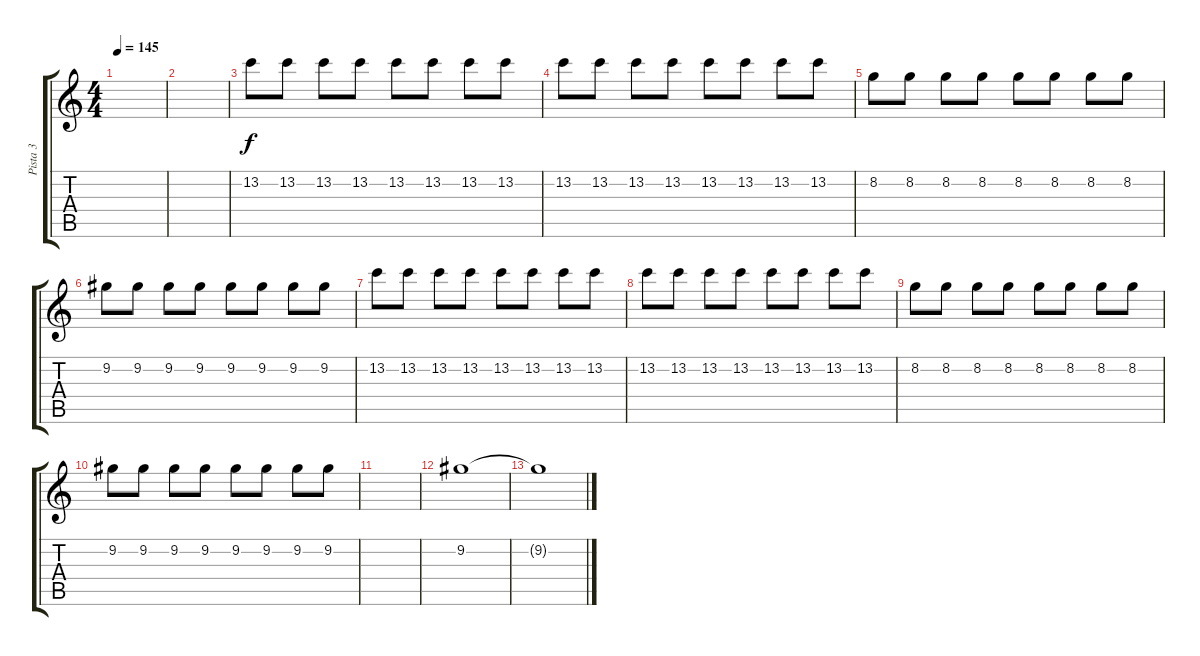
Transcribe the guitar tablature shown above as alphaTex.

\track ("Pista 3" "Pista 3") {instrument distortionguitar}
\staff {score tabs}
\tuning (E4 B3 G3 D3 A2 E2) {hide}
\ts (4 4)
\tempo 145
\clef g2
\ks c
|
|
13.2.8{instrument overdrivenguitar} 13.2.8 13.2.8 13.2.8 13.2.8 13.2.8 13.2.8 13.2.8 |
13.2.8 13.2.8 13.2.8 13.2.8 13.2.8 13.2.8 13.2.8 13.2.8 |
8.2.8 8.2.8 8.2.8 8.2.8 8.2.8 8.2.8 8.2.8 8.2.8 |
9.2.8 9.2.8 9.2.8 9.2.8 9.2.8 9.2.8 9.2.8 9.2.8 |
13.2.8 13.2.8 13.2.8 13.2.8 13.2.8 13.2.8 13.2.8 13.2.8 |
13.2.8 13.2.8 13.2.8 13.2.8 13.2.8 13.2.8 13.2.8 13.2.8 |
8.2.8 8.2.8 8.2.8 8.2.8 8.2.8 8.2.8 8.2.8 8.2.8 |
9.2.8 9.2.8 9.2.8 9.2.8 9.2.8 9.2.8 9.2.8 9.2.8 |
|
9.2.1{volume 12} |
9.2{t}.1
